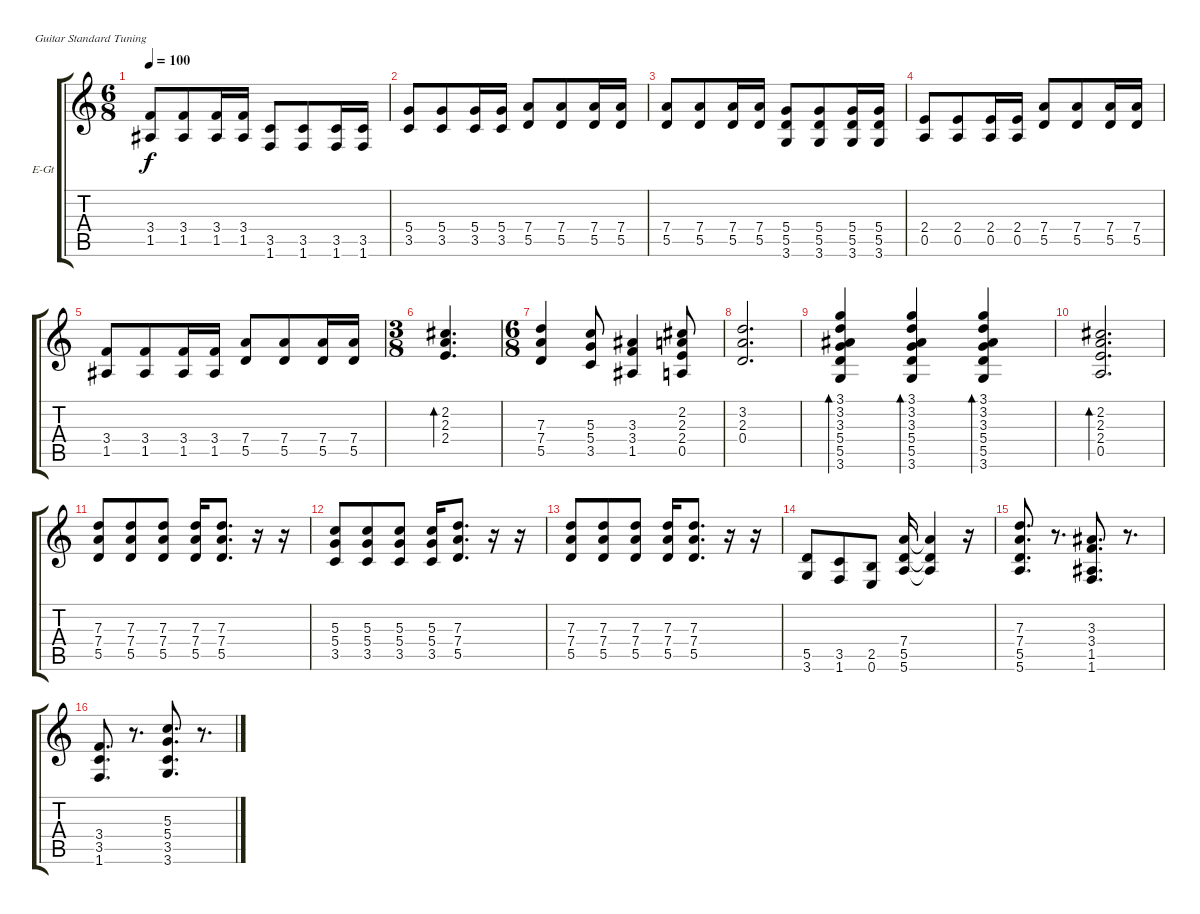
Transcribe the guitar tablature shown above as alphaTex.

\defaultSystemsLayout 4
\bracketExtendMode groupsimilarinstruments
\firstSystemTrackNameOrientation horizontal
\otherSystemsTrackNameOrientation horizontal
\track ("Electric Guitar" "E-Gt") {instrument distortionguitar}
\staff {score tabs}
\tuning (E4 B3 G3 D3 A2 E2)
\ts (6 8)
\tempo 100
\clef g2
\ks c
(3.4 1.5).8{dy f} (3.4 1.5).8 (3.4 1.5).16 (3.4 1.5).16 (3.5 1.6).8 (3.5 1.6).8 (3.5 1.6).16 (3.5 1.6).16 |
(5.4 3.5).8 (5.4 3.5).8 (5.4 3.5).16 (5.4 3.5).16 (7.4 5.5).8 (7.4 5.5).8 (7.4 5.5).16 (7.4 5.5).16 |
(7.4 5.5).8 (7.4 5.5).8 (7.4 5.5).16 (7.4 5.5).16 (5.4 5.5 3.6).8 (5.4 5.5 3.6).8 (5.4 5.5 3.6).16 (5.4 5.5 3.6).16 |
(2.4 0.5).8 (2.4 0.5).8 (2.4 0.5).16 (2.4 0.5).16 (7.4 5.5).8 (7.4 5.5).8 (7.4 5.5).16 (7.4 5.5).16 |
(3.4 1.5).8 (3.4 1.5).8 (3.4 1.5).16 (3.4 1.5).16 (7.4 5.5).8 (7.4 5.5).8 (7.4 5.5).16 (7.4 5.5).16 |
\ts (3 8)
\scale
0.333333 (2.2 2.3 2.4).4{d bd 60} |
\ts (6 8)
\scale
0.333333 (7.3 7.4 5.5).4 (5.3 5.4 3.5).8 (3.3 3.4 1.5).4 (2.2 2.3 2.4 0.5).8 |
\scale
0.333333 (3.2 2.3 0.4).2{d} |
\scale
0.333333 (3.1 3.2 3.3 5.4 5.5 3.6).4{bd 60} (3.1 3.2 3.3 5.4 5.5 3.6).4{bd 60} (3.1 3.2 3.3 5.4 5.5 3.6).4{bd 60} |
\scale
0.333333 (2.2 2.3 2.4 0.5).2{d bd 60} |
\scale
0.333333 (7.3 7.4 5.5).8 (7.3 7.4 5.5).8 (7.3 7.4 5.5).8 (7.3 7.4 5.5).16 (7.3 7.4 5.5).8{d} r.16 r.16 |
\scale
0.333333 (5.3 5.4 3.5).8 (5.3 5.4 3.5).8 (5.3 5.4 3.5).8 (5.3 5.4 3.5).16 (7.3 7.4 5.5).8{d} r.16 r.16 |
\scale
0.333333 (7.3 7.4 5.5).8 (7.3 7.4 5.5).8 (7.3 7.4 5.5).8 (7.3 7.4 5.5).16 (7.3 7.4 5.5).8{d} r.16 r.16 |
\scale
0.333333 (5.5 3.6).8 (3.5 1.6).8 (2.5 0.6).8 (7.4 5.5 5.6).16 (7.4{t} 5.5{t} 5.6{t}).4 r.16 |
\scale
0.333333 (7.3 7.4 5.5 5.6).8{d} r.8{d} (3.3 3.4 1.5 1.6).8{d} r.8{d} |
\scale
0.333333 (3.4 3.5 1.6).8{d} r.8{d} (5.3 5.4 3.5 3.6).8{d} r.8{d}
